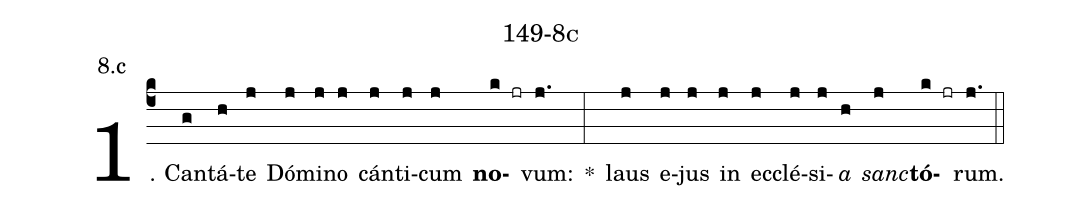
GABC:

name: 149-8c;
annotation: 8.c;
%%
(c4)1. Can(g)tá(h)te(j) Dó(j)mi(j)no(j) cán(j)ti(j)cum(j) <b>no</b>(k jr)vum:(j.) *(:) laus(j) e(j)jus(j) in(j) ec(j)clé(j)si(j)<i>a</i>(h) <i>sanc</i>(j)<b>tó</b>(k jr)rum.(j.) (::)
